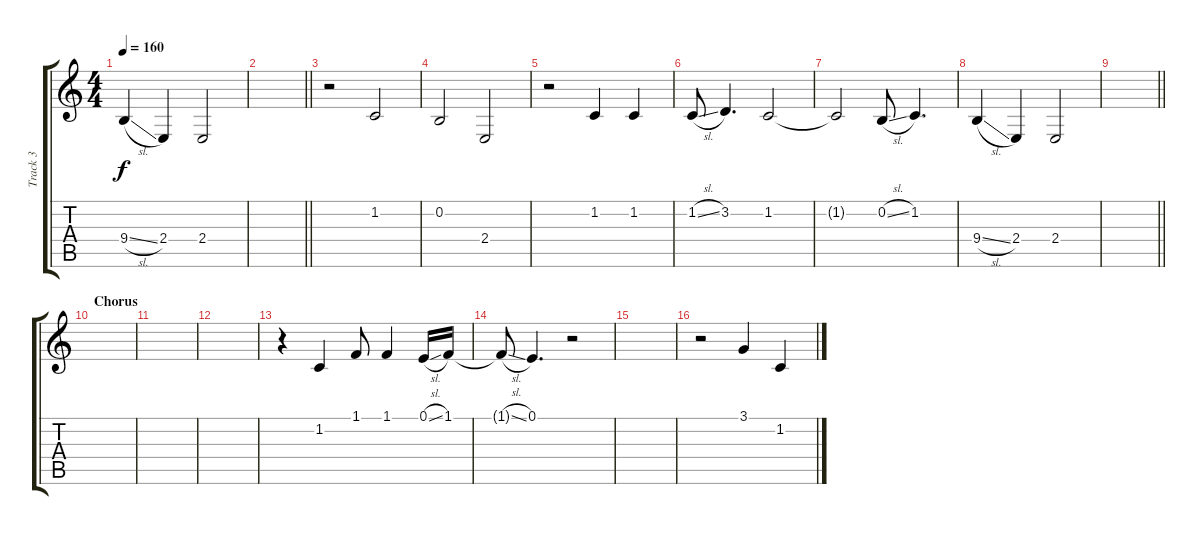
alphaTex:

\track ("Track 3" "Track 3") {instrument tenorsax}
\staff {score tabs}
\tuning (E4 B3 G3 D3 A2 E2) {hide}
\ts (4 4)
\tempo 160
\clef g2
\ks c
9.4{sl}.4{dy f} 2.4.4 2.4.2 |
\barLineRight lightlight
|
r.2 1.2.2 |
0.2.2 2.4.2 |
r.2 1.2.4 1.2.4 |
1.2{sl}.8 3.2.4{d} 1.2.2 |
1.2{t}.2 0.2{sl}.8 1.2.4{d} |
9.4{sl}.4 2.4.4 2.4.2 |
\barLineRight lightlight
|
\section ("" "Chorus")
|
|
|
r.4 1.2.4 1.1.8 1.1.4 0.1{sl}.16 1.1.16 |
1.1{sl t}.8 0.1.4{d} r.2 |
|
r.2 3.1.4 1.2.4
